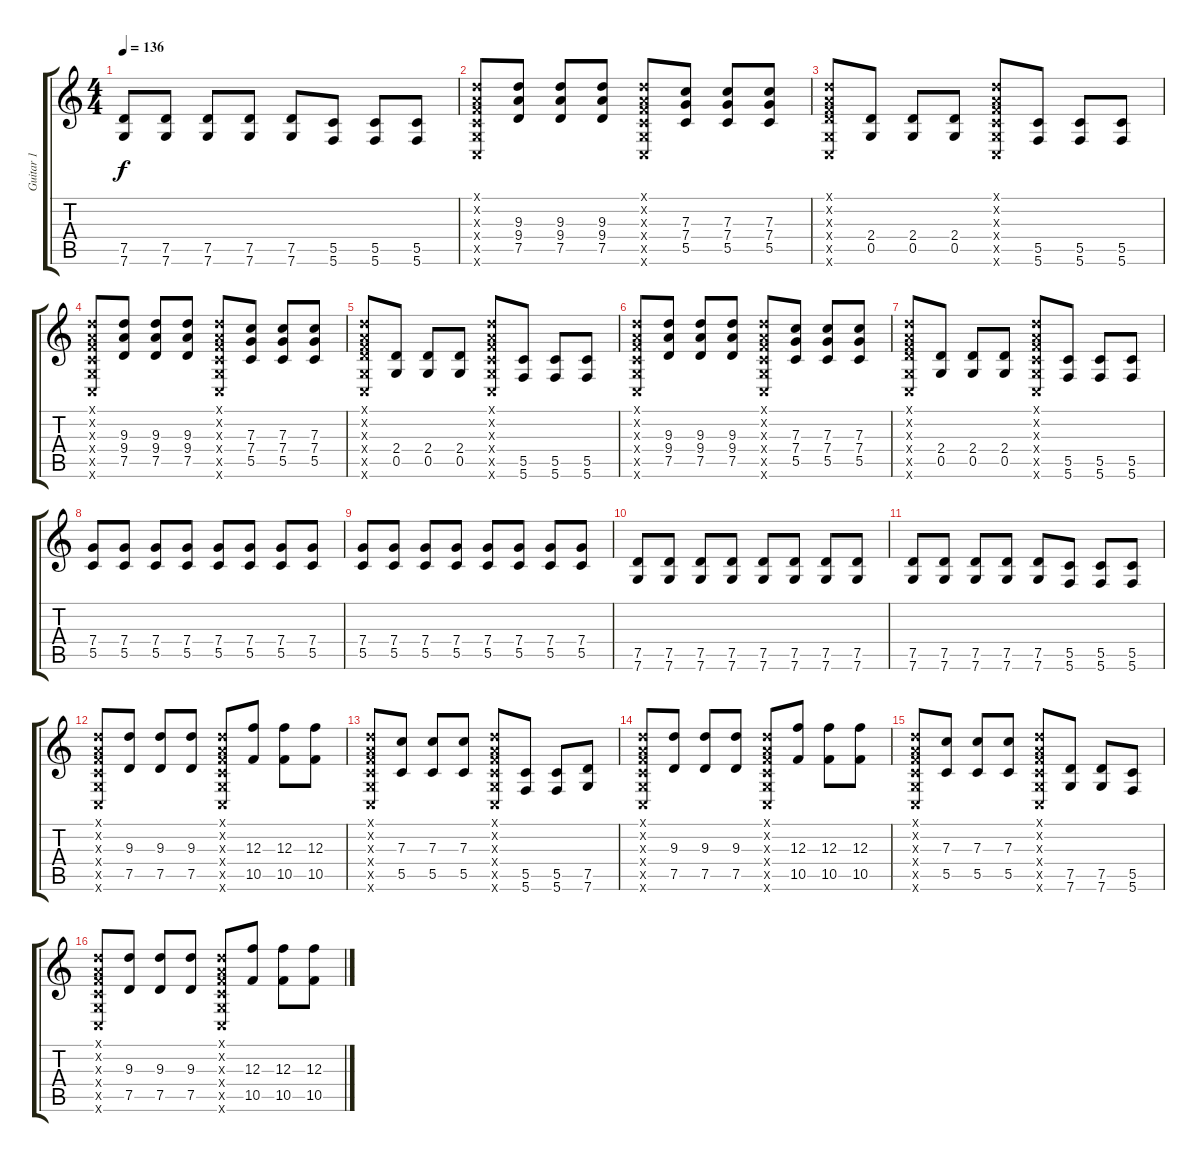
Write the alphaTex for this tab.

\track ("Guitar 1" "Guitar 1") {instrument overdrivenguitar}
\staff {score tabs}
\tuning (D4 A3 F3 C3 G2 C2) {hide}
\ts (4 4)
\tempo 136
\clef g2
\ks c
(7.5 7.6).8{dy f} (7.5 7.6).8 (7.5 7.6).8 (7.5 7.6).8 (7.5 7.6).8 (5.5 5.6).8 (5.5 5.6).8 (5.5 5.6).8 |
(0.1{x} 0.2{x} 0.3{x} 0.4{x} 0.5{x} 0.6{x}).8 (9.3 9.4 7.5).8 (9.3 9.4 7.5).8 (9.3 9.4 7.5).8 (0.1{x} 0.2{x} 0.3{x} 0.4{x} 0.5{x} 0.6{x}).8 (7.3 7.4 5.5).8 (7.3 7.4 5.5).8 (7.3 7.4 5.5).8 |
(0.1{x} 0.2{x} 0.3{x} 2.4{x} 0.5{x} 0.6{x}).8 (2.4 0.5).8 (2.4 0.5).8 (2.4 0.5).8 (0.1{x} 0.2{x} 0.3{x} 0.4{x} 0.5{x} 0.6{x}).8 (5.5 5.6).8 (5.5 5.6).8 (5.5 5.6).8 |
(0.1{x} 0.2{x} 0.3{x} 0.4{x} 0.5{x} 0.6{x}).8 (9.3 9.4 7.5).8 (9.3 9.4 7.5).8 (9.3 9.4 7.5).8 (0.1{x} 0.2{x} 0.3{x} 0.4{x} 0.5{x} 0.6{x}).8 (7.3 7.4 5.5).8 (7.3 7.4 5.5).8 (7.3 7.4 5.5).8 |
(0.1{x} 0.2{x} 0.3{x} 2.4{x} 0.5{x} 0.6{x}).8 (2.4 0.5).8 (2.4 0.5).8 (2.4 0.5).8 (0.1{x} 0.2{x} 0.3{x} 0.4{x} 0.5{x} 0.6{x}).8 (5.5 5.6).8 (5.5 5.6).8 (5.5 5.6).8 |
(0.1{x} 0.2{x} 0.3{x} 0.4{x} 0.5{x} 0.6{x}).8 (9.3 9.4 7.5).8 (9.3 9.4 7.5).8 (9.3 9.4 7.5).8 (0.1{x} 0.2{x} 0.3{x} 0.4{x} 0.5{x} 0.6{x}).8 (7.3 7.4 5.5).8 (7.3 7.4 5.5).8 (7.3 7.4 5.5).8 |
(0.1{x} 0.2{x} 0.3{x} 2.4{x} 0.5{x} 0.6{x}).8 (2.4 0.5).8 (2.4 0.5).8 (2.4 0.5).8 (0.1{x} 0.2{x} 0.3{x} 0.4{x} 0.5{x} 0.6{x}).8 (5.5 5.6).8 (5.5 5.6).8 (5.5 5.6).8 |
(7.4 5.5).8 (7.4 5.5).8 (7.4 5.5).8 (7.4 5.5).8 (7.4 5.5).8 (7.4 5.5).8 (7.4 5.5).8 (7.4 5.5).8 |
(7.4 5.5).8 (7.4 5.5).8 (7.4 5.5).8 (7.4 5.5).8 (7.4 5.5).8 (7.4 5.5).8 (7.4 5.5).8 (7.4 5.5).8 |
(7.5 7.6).8 (7.5 7.6).8 (7.5 7.6).8 (7.5 7.6).8 (7.5 7.6).8 (7.5 7.6).8 (7.5 7.6).8 (7.5 7.6).8 |
(7.5 7.6).8 (7.5 7.6).8 (7.5 7.6).8 (7.5 7.6).8 (7.5 7.6).8 (5.5 5.6).8 (5.5 5.6).8 (5.5 5.6).8 |
(0.1{x} 0.2{x} 0.3{x} 0.4{x} 0.5{x} 0.6{x}).8 (9.3 7.5).8 (9.3 7.5).8 (9.3 7.5).8 (0.1{x} 0.2{x} 0.3{x} 0.4{x} 0.5{x} 0.6{x}).8 (12.3 10.5).8 (12.3 10.5).8 (12.3 10.5).8 |
(0.1{x} 0.2{x} 0.3{x} 0.4{x} 0.5{x} 0.6{x}).8 (7.3 5.5).8 (7.3 5.5).8 (7.3 5.5).8 (0.1{x} 0.2{x} 0.3{x} 0.4{x} 0.5{x} 0.6{x}).8 (5.5 5.6).8 (5.5 5.6).8 (7.5 7.6).8 |
(0.1{x} 0.2{x} 0.3{x} 0.4{x} 0.5{x} 0.6{x}).8 (9.3 7.5).8 (9.3 7.5).8 (9.3 7.5).8 (0.1{x} 0.2{x} 0.3{x} 0.4{x} 0.5{x} 0.6{x}).8 (12.3 10.5).8 (12.3 10.5).8 (12.3 10.5).8 |
(0.1{x} 0.2{x} 0.3{x} 0.4{x} 0.5{x} 0.6{x}).8 (7.3 5.5).8 (7.3 5.5).8 (7.3 5.5).8 (0.1{x} 0.2{x} 0.3{x} 0.4{x} 0.5{x} 0.6{x}).8 (7.5 7.6).8 (7.5 7.6).8 (5.5 5.6).8 |
(0.1{x} 0.2{x} 0.3{x} 0.4{x} 0.5{x} 0.6{x}).8 (9.3 7.5).8 (9.3 7.5).8 (9.3 7.5).8 (0.1{x} 0.2{x} 0.3{x} 0.4{x} 0.5{x} 0.6{x}).8 (12.3 10.5).8 (12.3 10.5).8 (12.3 10.5).8
